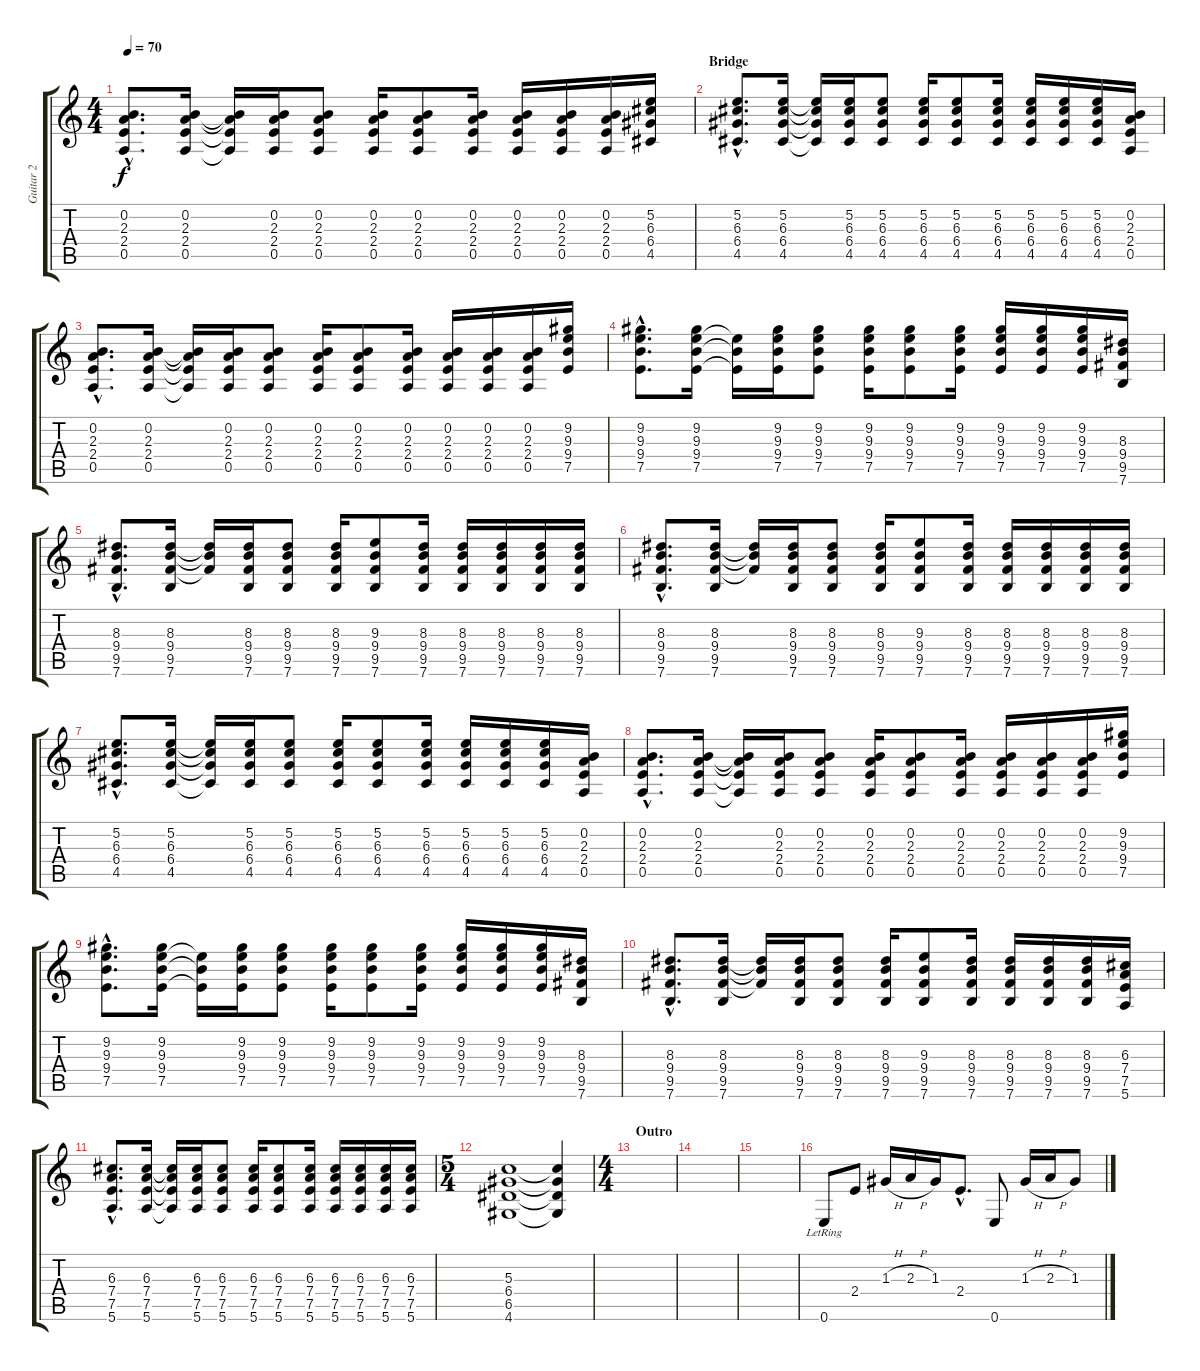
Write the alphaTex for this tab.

\track ("Guitar 2" "Guitar 2") {instrument overdrivenguitar}
\staff {score tabs}
\tuning (E4 B3 G3 D3 A2 E2) {hide}
\ts (4 4)
\tempo 70
\clef g2
\ks c
(0.2{hac} 2.3{hac} 2.4{hac} 0.5{hac}).8{d dy f} (0.2 2.3 2.4 0.5).16 (0.2{t} 2.3{t} 2.4{t} 0.5{t}).16 (0.2 2.3 2.4 0.5).16 (0.2 2.3 2.4 0.5).8 (0.2 2.3 2.4 0.5).16 (0.2 2.3 2.4 0.5).8 (0.2 2.3 2.4 0.5).16 (0.2 2.3 2.4 0.5).16 (0.2 2.3 2.4 0.5).16 (0.2 2.3 2.4 0.5).16 (5.2 6.3 6.4 4.5).16 |
\section ("" "Bridge")
(5.2{hac} 6.3{hac} 6.4{hac} 4.5{hac}).8{d} (5.2 6.3 6.4 4.5).16 (5.2{t} 6.3{t} 6.4{t} 4.5{t}).16 (5.2 6.3 6.4 4.5).16 (5.2 6.3 6.4 4.5).8 (5.2 6.3 6.4 4.5).16 (5.2 6.3 6.4 4.5).8 (5.2 6.3 6.4 4.5).16 (5.2 6.3 6.4 4.5).16 (5.2 6.3 6.4 4.5).16 (5.2 6.3 6.4 4.5).16 (0.2 2.3 2.4 0.5).16 |
(0.2{hac} 2.3{hac} 2.4{hac} 0.5{hac}).8{d} (0.2 2.3 2.4 0.5).16 (0.2{t} 2.3{t} 2.4{t} 0.5{t}).16 (0.2 2.3 2.4 0.5).16 (0.2 2.3 2.4 0.5).8 (0.2 2.3 2.4 0.5).16 (0.2 2.3 2.4 0.5).8 (0.2 2.3 2.4 0.5).16 (0.2 2.3 2.4 0.5).16 (0.2 2.3 2.4 0.5).16 (0.2 2.3 2.4 0.5).16 (9.2 9.3 9.4 7.5).16 |
(9.2{hac} 9.3{hac} 9.4{hac} 7.5{hac}).8{d} (9.2 9.3 9.4 7.5).16 (9.3{t} 9.4{t} 7.5{t}).16 (9.2 9.3 9.4 7.5).16 (9.2 9.3 9.4 7.5).8 (9.2 9.3 9.4 7.5).16 (9.2 9.3 9.4 7.5).8 (9.2 9.3 9.4 7.5).16 (9.2 9.3 9.4 7.5).16 (9.2 9.3 9.4 7.5).16 (9.2 9.3 9.4 7.5).16 (8.3 9.4 9.5 7.6).16 |
(8.3{hac} 9.4{hac} 9.5{hac} 7.6{hac}).8{d} (8.3 9.4 9.5 7.6).16 (8.3{t} 9.4{t} 9.5{t}).16 (8.3 9.4 9.5 7.6).16 (8.3 9.4 9.5 7.6).8 (8.3 9.4 9.5 7.6).16 (9.3 9.4 9.5 7.6).8 (8.3 9.4 9.5 7.6).16 (8.3 9.4 9.5 7.6).16 (8.3 9.4 9.5 7.6).16 (8.3 9.4 9.5 7.6).16 (8.3 9.4 9.5 7.6).16 |
(8.3{hac} 9.4{hac} 9.5{hac} 7.6{hac}).8{d} (8.3 9.4 9.5 7.6).16 (8.3{t} 9.4{t} 9.5{t}).16 (8.3 9.4 9.5 7.6).16 (8.3 9.4 9.5 7.6).8 (8.3 9.4 9.5 7.6).16 (9.3 9.4 9.5 7.6).8 (8.3 9.4 9.5 7.6).16 (8.3 9.4 9.5 7.6).16 (8.3 9.4 9.5 7.6).16 (8.3 9.4 9.5 7.6).16 (8.3 9.4 9.5 7.6).16 |
(5.2{hac} 6.3{hac} 6.4{hac} 4.5{hac}).8{d} (5.2 6.3 6.4 4.5).16 (5.2{t} 6.3{t} 6.4{t} 4.5{t}).16 (5.2 6.3 6.4 4.5).16 (5.2 6.3 6.4 4.5).8 (5.2 6.3 6.4 4.5).16 (5.2 6.3 6.4 4.5).8 (5.2 6.3 6.4 4.5).16 (5.2 6.3 6.4 4.5).16 (5.2 6.3 6.4 4.5).16 (5.2 6.3 6.4 4.5).16 (0.2 2.3 2.4 0.5).16 |
(0.2{hac} 2.3{hac} 2.4{hac} 0.5{hac}).8{d} (0.2 2.3 2.4 0.5).16 (0.2{t} 2.3{t} 2.4{t} 0.5{t}).16 (0.2 2.3 2.4 0.5).16 (0.2 2.3 2.4 0.5).8 (0.2 2.3 2.4 0.5).16 (0.2 2.3 2.4 0.5).8 (0.2 2.3 2.4 0.5).16 (0.2 2.3 2.4 0.5).16 (0.2 2.3 2.4 0.5).16 (0.2 2.3 2.4 0.5).16 (9.2 9.3 9.4 7.5).16 |
(9.2{hac} 9.3{hac} 9.4{hac} 7.5{hac}).8{d} (9.2 9.3 9.4 7.5).16 (9.3{t} 9.4{t} 7.5{t}).16 (9.2 9.3 9.4 7.5).16 (9.2 9.3 9.4 7.5).8 (9.2 9.3 9.4 7.5).16 (9.2 9.3 9.4 7.5).8 (9.2 9.3 9.4 7.5).16 (9.2 9.3 9.4 7.5).16 (9.2 9.3 9.4 7.5).16 (9.2 9.3 9.4 7.5).16 (8.3 9.4 9.5 7.6).16 |
(8.3{hac} 9.4{hac} 9.5{hac} 7.6{hac}).8{d} (8.3 9.4 9.5 7.6).16 (8.3{t} 9.4{t} 9.5{t}).16 (8.3 9.4 9.5 7.6).16 (8.3 9.4 9.5 7.6).8 (8.3 9.4 9.5 7.6).16 (9.3 9.4 9.5 7.6).8 (8.3 9.4 9.5 7.6).16 (8.3 9.4 9.5 7.6).16 (8.3 9.4 9.5 7.6).16 (8.3 9.4 9.5 7.6).16 (6.3 7.4 7.5 5.6).16 |
(6.3{hac} 7.4{hac} 7.5{hac} 5.6{hac}).8{d} (6.3 7.4 7.5 5.6).16 (6.3{t} 7.4{t} 7.5{t} 5.6{t}).16 (6.3 7.4 7.5 5.6).16 (6.3 7.4 7.5 5.6).8 (6.3 7.4 7.5 5.6).16 (6.3 7.4 7.5 5.6).8 (6.3 7.4 7.5 5.6).16 (6.3 7.4 7.5 5.6).16 (6.3 7.4 7.5 5.6).16 (6.3 7.4 7.5 5.6).16 (6.3 7.4 7.5 5.6).16 |
\ts (5 4)
(5.3 6.4 6.5 4.6).1 (5.3{t} 6.4{t} 6.5{t} 4.6{t}).4 |
\ts (4 4)
\section ("" "Outro")
|
|
|
0.6{lr}.8 2.4.8 1.3{h}.16 2.3{h}.16 1.3.16 2.4{hac}.8{d} 0.6.8 1.3{h}.16 2.3{h}.16 1.3.8
